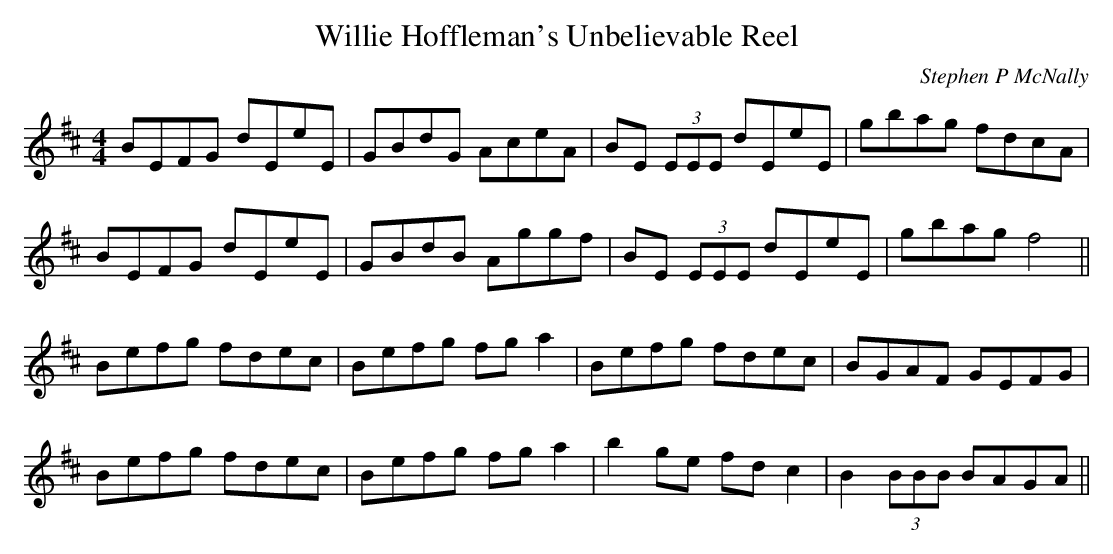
X:1
T:Willie Hoffleman's Unbelievable Reel
M:4/4
L:1/8
C:Stephen P McNally
K:D
BEFG dEeE|GBdG AceA|BE (3EEE dEeE|gbag fdcA|
BEFG dEeE|GBdB Aggf|BE (3EEE dEeE|gbag f4||
Befg fdec|Befg fga2|Befg fdec|BGAF GEFG|
Befg fdec|Befg fga2|b2ge fdc2|B2 (3BBB BAGA||
